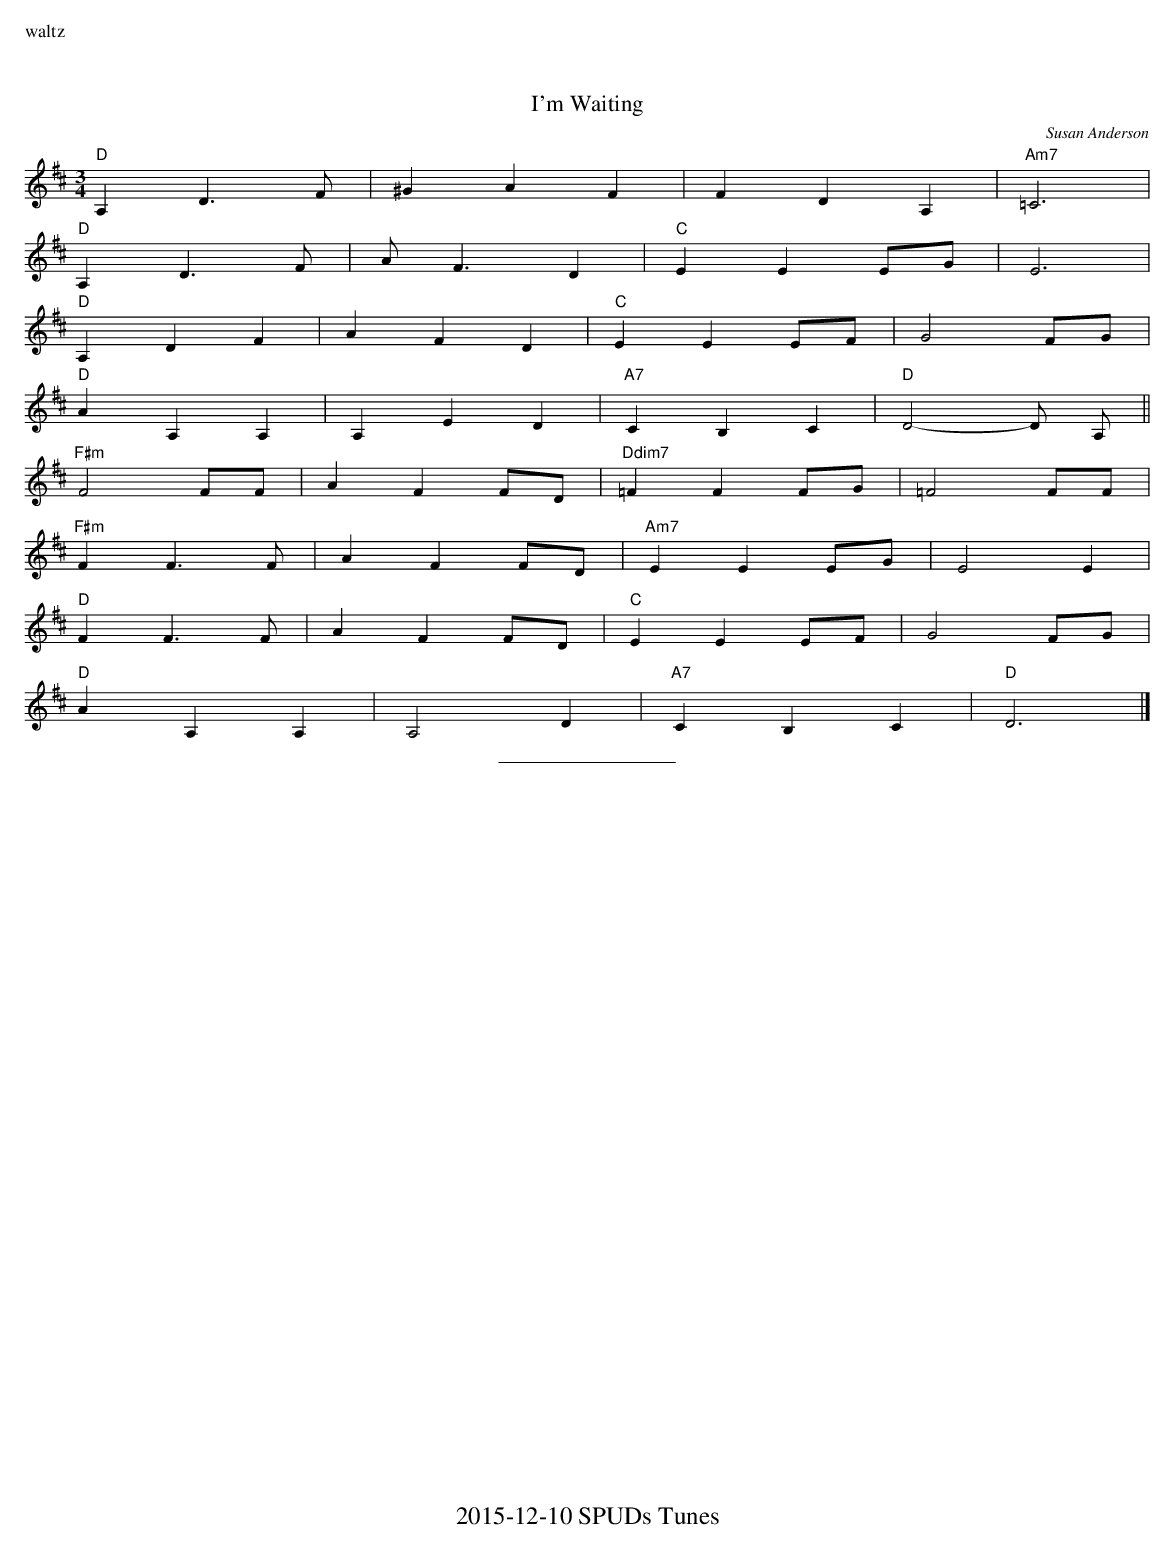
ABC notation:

X:1
%%text waltz
T:I'm Waiting
C:Susan Anderson
M:3/4
L:1/8
K:D
"D" A,2 D3 F|^G2 A2 F2|F2 D2 A,2|"Am7" =C6|
"D" A,2 D3 F|A F3 D2|"C" E2 E2 EG| E6|
"D" A,2 D2 F2|A2 F2 D2|"C" E2 E2 EF|G4 FG|
"D" A2 A,2 A,2|A,2 E2 D2|"A7" C2 B,2 C2|"D" D4-D A,||
"F#m" F4 FF|A2 F2 FD|"Ddim7" =F2 F2 FG|=F4 FF|
"F#m" F2 F3 F|A2 F2 FD|"Am7" E2 E2 EG|E4 E2|
"D" F2 F3 F|A2 F2 FD|"C" E2 E2 EF|G4 FG|
"D" A2 A,2 A,2|A,4 D2|"A7" C2 B,2 C2|"D" D6|]
